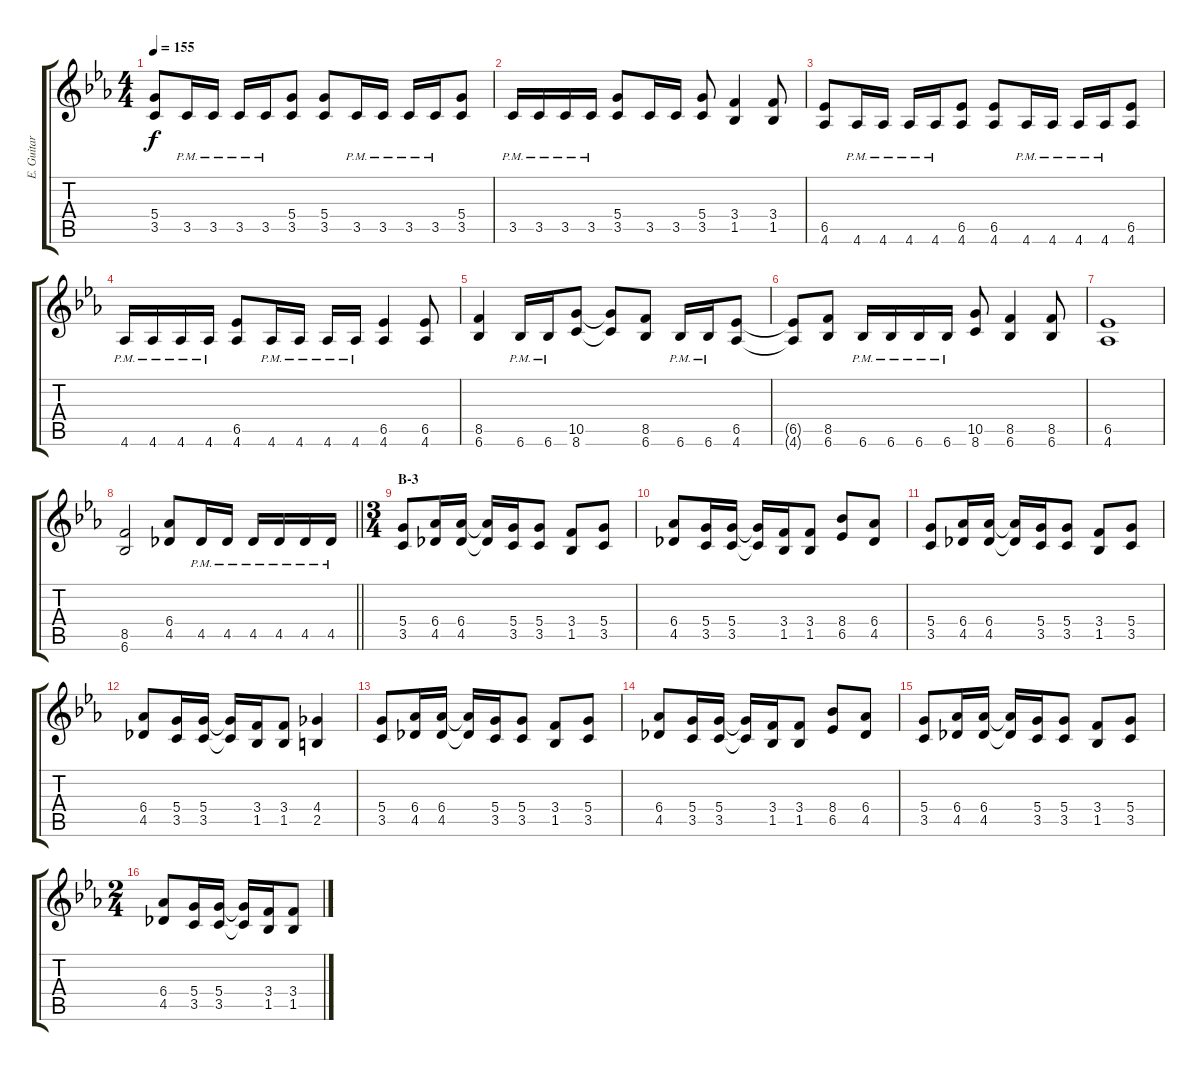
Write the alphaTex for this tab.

\track ("E. Guitar I" "E. Guitar ") {instrument overdrivenguitar}
\staff {score tabs}
\tuning (E4 B3 G3 D3 A2 E2) {hide}
\ts (4 4)
\tempo 155
\clef g2
\ks eb
(5.4 3.5).8{dy f} 3.5{pm}.16 3.5{pm}.16 3.5{pm}.16 3.5{pm}.16 (5.4 3.5).8 (5.4 3.5).8 3.5{pm}.16 3.5{pm}.16 3.5{pm}.16 3.5{pm}.16 (5.4 3.5).8 |
3.5{pm}.16 3.5{pm}.16 3.5{pm}.16 3.5{pm}.16 (5.4 3.5).8 3.5.16 3.5.16 (5.4 3.5).8 (3.4 1.5).4 (3.4 1.5).8 |
(6.5 4.6).8 4.6{pm}.16 4.6{pm}.16 4.6{pm}.16 4.6{pm}.16 (6.5 4.6).8 (6.5 4.6).8 4.6{pm}.16 4.6{pm}.16 4.6{pm}.16 4.6{pm}.16 (6.5 4.6).8 |
4.6{pm}.16 4.6{pm}.16 4.6{pm}.16 4.6{pm}.16 (6.5 4.6).8 4.6{pm}.16 4.6{pm}.16 4.6{pm}.16 4.6{pm}.16 (6.5 4.6).4 (6.5 4.6).8 |
(8.5 6.6).4 6.6{pm}.16 6.6{pm}.16 (10.5 8.6).8 (10.5{t} 8.6{t}).8 (8.5 6.6).8 6.6{pm}.16 6.6{pm}.16 (6.5 4.6).8 |
(6.5{t} 4.6{t}).8 (8.5 6.6).8 6.6{pm}.16 6.6{pm}.16 6.6{pm}.16 6.6{pm}.16 (10.5 8.6).8 (8.5 6.6).4 (8.5 6.6).8 |
(6.5 4.6).1 |
\barLineRight lightlight
(8.5 6.6).2 (6.4 4.5).8 4.5{pm}.16 4.5{pm}.16 4.5{pm}.16 4.5{pm}.16 4.5{pm}.16 4.5{pm}.16 |
\ts (3 4)
\section ("" "B-3")
(5.4 3.5).8 (6.4 4.5).16 (6.4 4.5).16 (6.4{t} 4.5{t}).16 (5.4 3.5).16 (5.4 3.5).8 (3.4 1.5).8 (5.4 3.5).8 |
(6.4 4.5).8 (5.4 3.5).16 (5.4 3.5).16 (5.4{t} 3.5{t}).16 (3.4 1.5).16 (3.4 1.5).8 (8.4 6.5).8 (6.4 4.5).8 |
(5.4 3.5).8 (6.4 4.5).16 (6.4 4.5).16 (6.4{t} 4.5{t}).16 (5.4 3.5).16 (5.4 3.5).8 (3.4 1.5).8 (5.4 3.5).8 |
(6.4 4.5).8 (5.4 3.5).16 (5.4 3.5).16 (5.4{t} 3.5{t}).16 (3.4 1.5).16 (3.4 1.5).8 (4.4 2.5).4 |
(5.4 3.5).8 (6.4 4.5).16 (6.4 4.5).16 (6.4{t} 4.5{t}).16 (5.4 3.5).16 (5.4 3.5).8 (3.4 1.5).8 (5.4 3.5).8 |
(6.4 4.5).8 (5.4 3.5).16 (5.4 3.5).16 (5.4{t} 3.5{t}).16 (3.4 1.5).16 (3.4 1.5).8 (8.4 6.5).8 (6.4 4.5).8 |
(5.4 3.5).8 (6.4 4.5).16 (6.4 4.5).16 (6.4{t} 4.5{t}).16 (5.4 3.5).16 (5.4 3.5).8 (3.4 1.5).8 (5.4 3.5).8 |
\ts (2 4)
(6.4 4.5).8 (5.4 3.5).16 (5.4 3.5).16 (5.4{t} 3.5{t}).16 (3.4 1.5).16 (3.4 1.5).8
